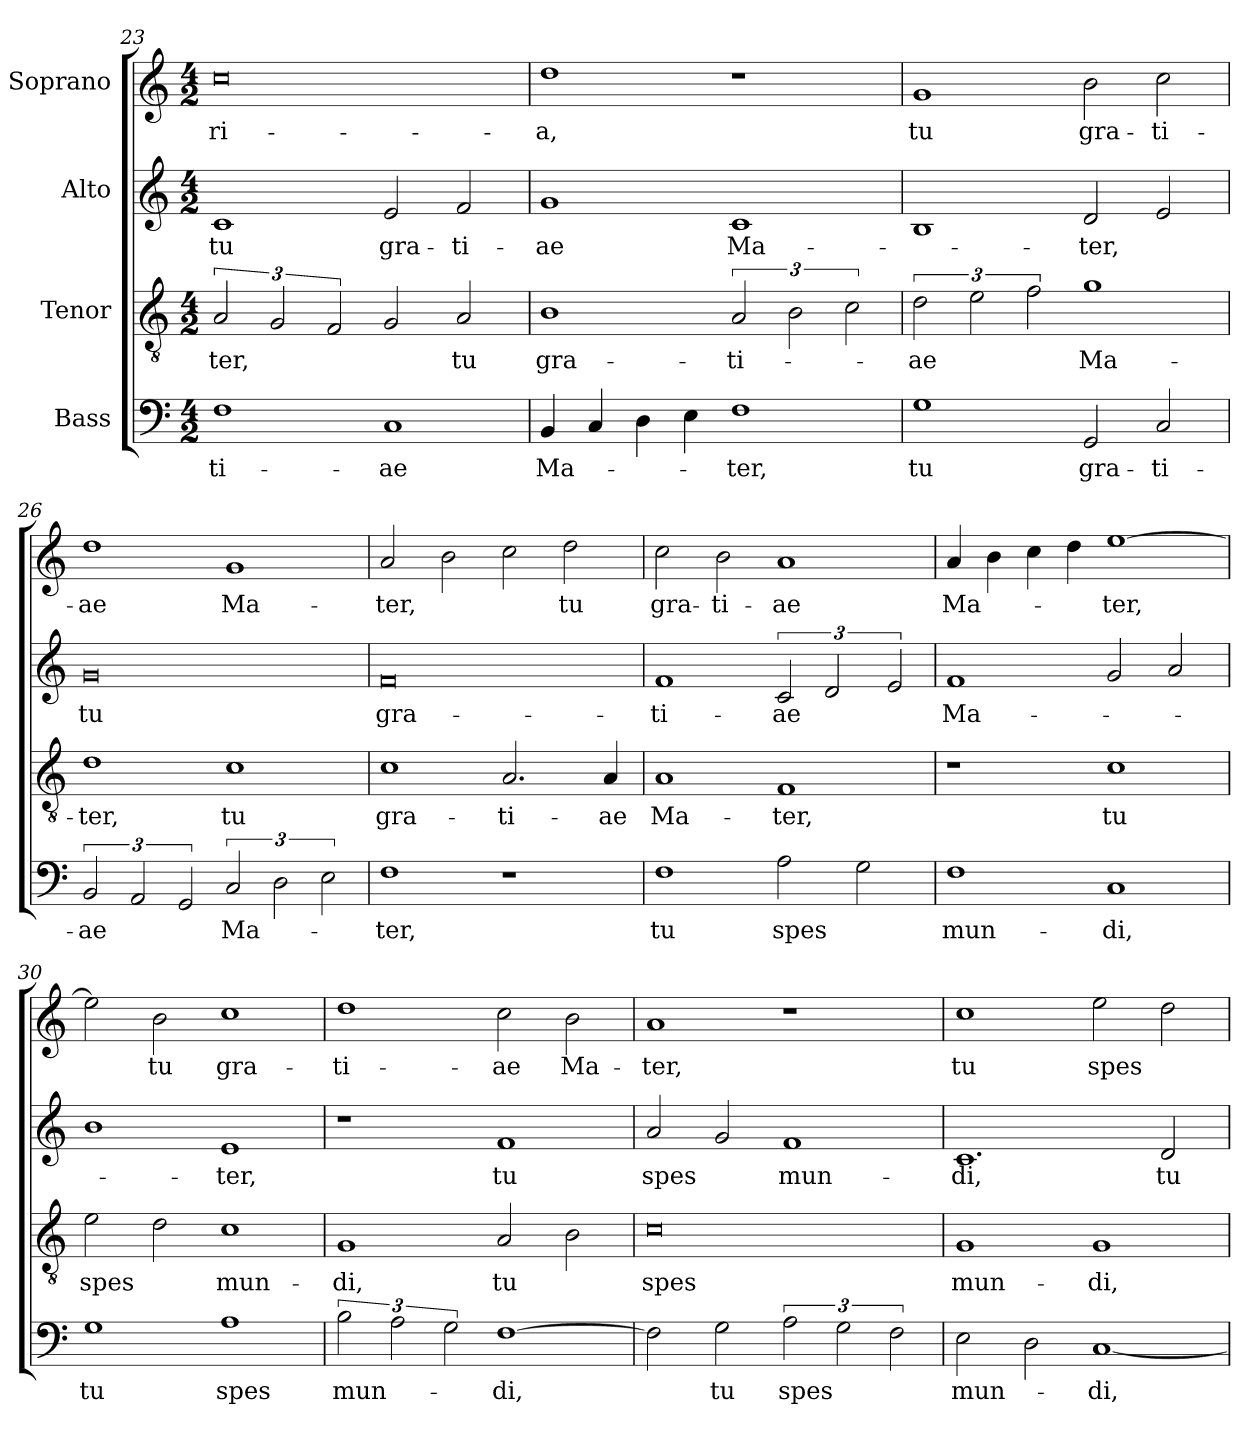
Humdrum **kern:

**kern	**text	**kern	**text	**kern	**text	**kern	**text
*part4	*part4	*part3	*part3	*part2	*part2	*part1	*part1
*staff4	*staff4	*staff3	*staff3	*staff2	*staff2	*staff1	*staff1
*I"Bass	*	*I"Tenor	*	*I"Alto	*	*I"Soprano	*
*clefF4	*	*clefGv2	*	*clefG2	*	*clefG2	*
*k[]	*	*k[]	*	*k[]	*	*k[]	*
*C:	*	*C:	*	*C:	*	*C:	*
*M4/2	*	*M4/2	*	*M4/2	*	*M4/2	*
=23	=23	=23	=23	=23	=23	=23	=23
!	!LO:LY:b	!	!LO:LY:b	!	!LO:LY:b	!	!LO:LY:b
1F	-ti-	3A/	-ter,	1c	tu	0cc	-ri-
.	.	3G/	.	.	.	.	.
.	.	3F/	.	.	.	.	.
!	!LO:LY:b	!	!	!	!LO:LY:b	!	!
1C	-ae	2G/	.	2e/	gra-	.	.
!	!	!	!LO:LY:b	!	!LO:LY:b	!	!
.	.	2A/	tu	2f/	-ti-	.	.
=24	=24	=24	=24	=24	=24	=24	=24
!	!LO:LY:b	!	!LO:LY:b	!	!LO:LY:b	!	!LO:LY:b
4BB/	Ma-	1B	gra-	1g	-ae	1dd	-a,
4C/	.	.	.	.	.	.	.
4D\	.	.	.	.	.	.	.
4E\	.	.	.	.	.	.	.
!	!LO:LY:b	!	!LO:LY:b	!	!LO:LY:b	!	!
1F	-ter,	3A/	-ti-	1c	Ma-	1r	.
.	.	3B\	.	.	.	.	.
.	.	3c\	.	.	.	.	.
!!LO:LB:g=z
=25	=25	=25	=25	=25	=25	=25	=25
!	!LO:LY:b	!	!LO:LY:b	!	!	!	!LO:LY:b
1G	tu	3d\	-ae	1B	.	1g	tu
.	.	3e\	.	.	.	.	.
.	.	3f\	.	.	.	.	.
!	!LO:LY:b	!	!LO:LY:b	!	!LO:LY:b	!	!LO:LY:b
2GG/	gra-	1g	Ma-	2d/	-ter,	2b\	gra-
!	!LO:LY:b	!	!	!	!	!	!LO:LY:b
2C/	-ti-	.	.	2e/	.	2cc\	-ti-
=26	=26	=26	=26	=26	=26	=26	=26
!	!LO:LY:b	!	!LO:LY:b	!	!LO:LY:b	!	!LO:LY:b
3BB/	-ae	1d	-ter,	0g	tu	1dd	-ae
3AA/	.	.	.	.	.	.	.
3GG/	.	.	.	.	.	.	.
!	!LO:LY:b	!	!LO:LY:b	!	!	!	!LO:LY:b
3C/	Ma-	1c	tu	.	.	1g	Ma-
3D\	.	.	.	.	.	.	.
3E\	.	.	.	.	.	.	.
=27	=27	=27	=27	=27	=27	=27	=27
!	!LO:LY:b	!	!LO:LY:b	!	!LO:LY:b	!	!LO:LY:b
1F	-ter,	1c	gra-	0f	gra-	2a/	-ter,
.	.	.	.	.	.	2b\	.
!	!	!	!LO:LY:b	!	!	!	!
1r	.	2.A/	-ti-	.	.	2cc\	.
!	!	!	!	!	!	!	!LO:LY:b
.	.	.	.	.	.	2dd\	tu
!	!	!	!LO:LY:b	!	!	!	!
.	.	4A/	-ae	.	.	.	.
=28	=28	=28	=28	=28	=28	=28	=28
!	!LO:LY:b	!	!LO:LY:b	!	!LO:LY:b	!	!LO:LY:b
1F	tu	1A	Ma-	1f	-ti-	2cc\	gra-
!	!	!	!	!	!	!	!LO:LY:b
.	.	.	.	.	.	2b\	-ti-
!	!LO:LY:b	!	!LO:LY:b	!	!LO:LY:b	!	!LO:LY:b
2A\	spes	1F	-ter,	3c/	-ae	1a	-ae
.	.	.	.	3d/	.	.	.
2G\	.	.	.	.	.	.	.
.	.	.	.	3e/	.	.	.
=29	=29	=29	=29	=29	=29	=29	=29
!	!LO:LY:b	!	!	!	!LO:LY:b	!	!LO:LY:b
1F	mun-	1r	.	1f	Ma-	4a/	Ma-
.	.	.	.	.	.	4b\	.
.	.	.	.	.	.	4cc\	.
.	.	.	.	.	.	4dd\	.
!	!LO:LY:b	!	!LO:LY:b	!	!	!	!LO:LY:b
1C	-di,	1c	tu	2g/	.	[1ee	-ter,
.	.	.	.	2a/	.	.	.
=30	=30	=30	=30	=30	=30	=30	=30
!	!LO:LY:b	!	!LO:LY:b	!	!	!	!
1G	tu	2e\	spes	1b	.	2ee\]	.
!	!	!	!	!	!	!	!LO:LY:b
.	.	2d\	.	.	.	2b\	tu
!	!LO:LY:b	!	!LO:LY:b	!	!LO:LY:b	!	!LO:LY:b
1A	spes	1c	mun-	1e	-ter,	1cc	gra-
!!LO:LB:g=z
=31	=31	=31	=31	=31	=31	=31	=31
!	!LO:LY:b	!	!LO:LY:b	!	!	!	!LO:LY:b
3B\	mun-	1G	-di,	1r	.	1dd	-ti-
3A\	.	.	.	.	.	.	.
3G\	.	.	.	.	.	.	.
!	!LO:LY:b	!	!LO:LY:b	!	!LO:LY:b	!	!LO:LY:b
[1F	-di,	2A/	tu	1f	tu	2cc\	-ae
!	!	!	!	!	!	!	!LO:LY:b
.	.	2B\	.	.	.	2b\	Ma-
=32	=32	=32	=32	=32	=32	=32	=32
!	!	!	!LO:LY:b	!	!LO:LY:b	!	!LO:LY:b
2F\]	.	0c	spes	2a/	spes	1a	-ter,
!	!LO:LY:b	!	!	!	!	!	!
2G\	tu	.	.	2g/	.	.	.
!	!LO:LY:b	!	!	!	!LO:LY:b	!	!
3A\	spes	.	.	1f	mun-	1r	.
3G\	.	.	.	.	.	.	.
3F\	.	.	.	.	.	.	.
=33	=33	=33	=33	=33	=33	=33	=33
!	!LO:LY:b	!	!LO:LY:b	!	!LO:LY:b	!	!LO:LY:b
2E\	mun-	1G	mun-	1.c	-di,	1cc	tu
2D\	.	.	.	.	.	.	.
!	!LO:LY:b	!	!LO:LY:b	!	!	!	!LO:LY:b
[1C	-di,	1G	-di,	.	.	2ee\	spes
!	!	!	!	!	!LO:LY:b	!	!
.	.	.	.	2d/	tu	2dd\	.
=	=	=	=	=	=	=	=
*-	*-	*-	*-	*-	*-	*-	*-
